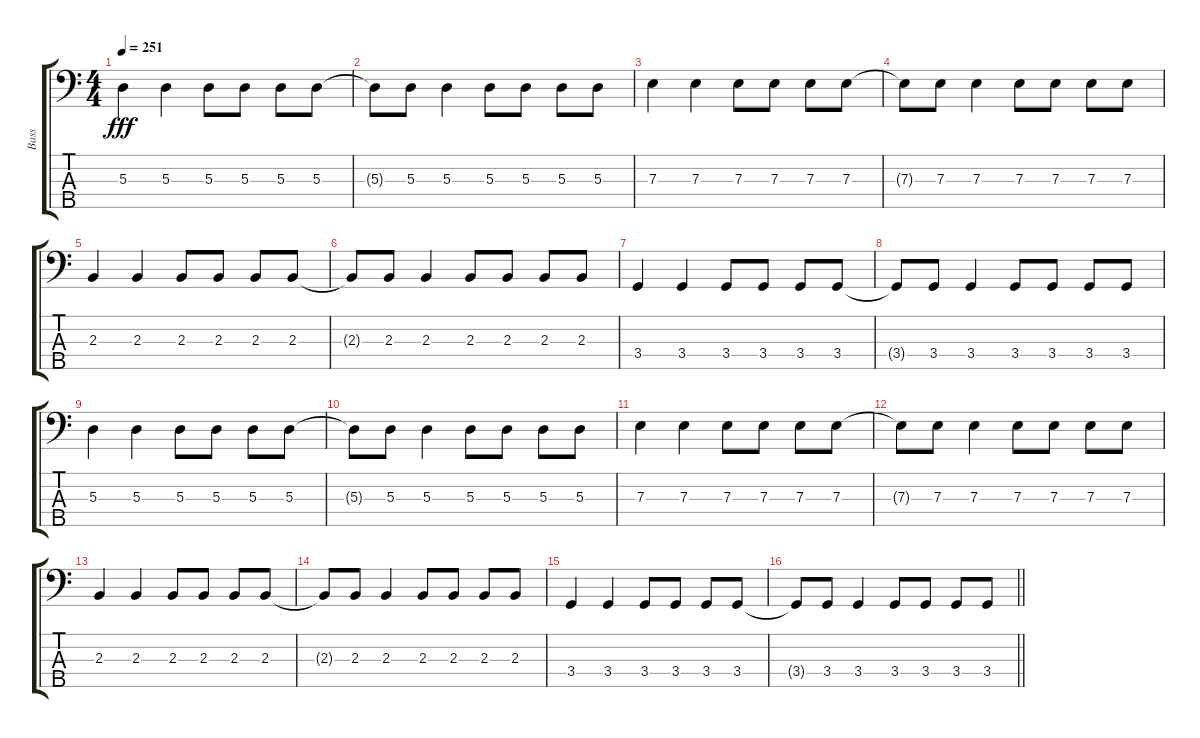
\track ("Bass" "Bass") {instrument electricbasspick}
\staff {score tabs}
\tuning (G2 D2 A1 E1 B0) {hide}
\ts (4 4)
\tempo 251
\clef f4
\ks c
5.3.4{dy fff} 5.3.4 5.3.8 5.3.8 5.3.8 5.3.8 |
5.3{t}.8 5.3.8 5.3.4 5.3.8 5.3.8 5.3.8 5.3.8 |
7.3.4 7.3.4 7.3.8 7.3.8 7.3.8 7.3.8 |
7.3{t}.8 7.3.8 7.3.4 7.3.8 7.3.8 7.3.8 7.3.8 |
2.3.4 2.3.4 2.3.8 2.3.8 2.3.8 2.3.8 |
2.3{t}.8 2.3.8 2.3.4 2.3.8 2.3.8 2.3.8 2.3.8 |
3.4.4 3.4.4 3.4.8 3.4.8 3.4.8 3.4.8 |
3.4{t}.8 3.4.8 3.4.4 3.4.8 3.4.8 3.4.8 3.4.8 |
5.3.4 5.3.4 5.3.8 5.3.8 5.3.8 5.3.8 |
5.3{t}.8 5.3.8 5.3.4 5.3.8 5.3.8 5.3.8 5.3.8 |
7.3.4 7.3.4 7.3.8 7.3.8 7.3.8 7.3.8 |
7.3{t}.8 7.3.8 7.3.4 7.3.8 7.3.8 7.3.8 7.3.8 |
2.3.4 2.3.4 2.3.8 2.3.8 2.3.8 2.3.8 |
2.3{t}.8 2.3.8 2.3.4 2.3.8 2.3.8 2.3.8 2.3.8 |
3.4.4 3.4.4 3.4.8 3.4.8 3.4.8 3.4.8 |
\barLineRight lightlight
3.4{t}.8 3.4.8 3.4.4 3.4.8 3.4.8 3.4.8 3.4.8
